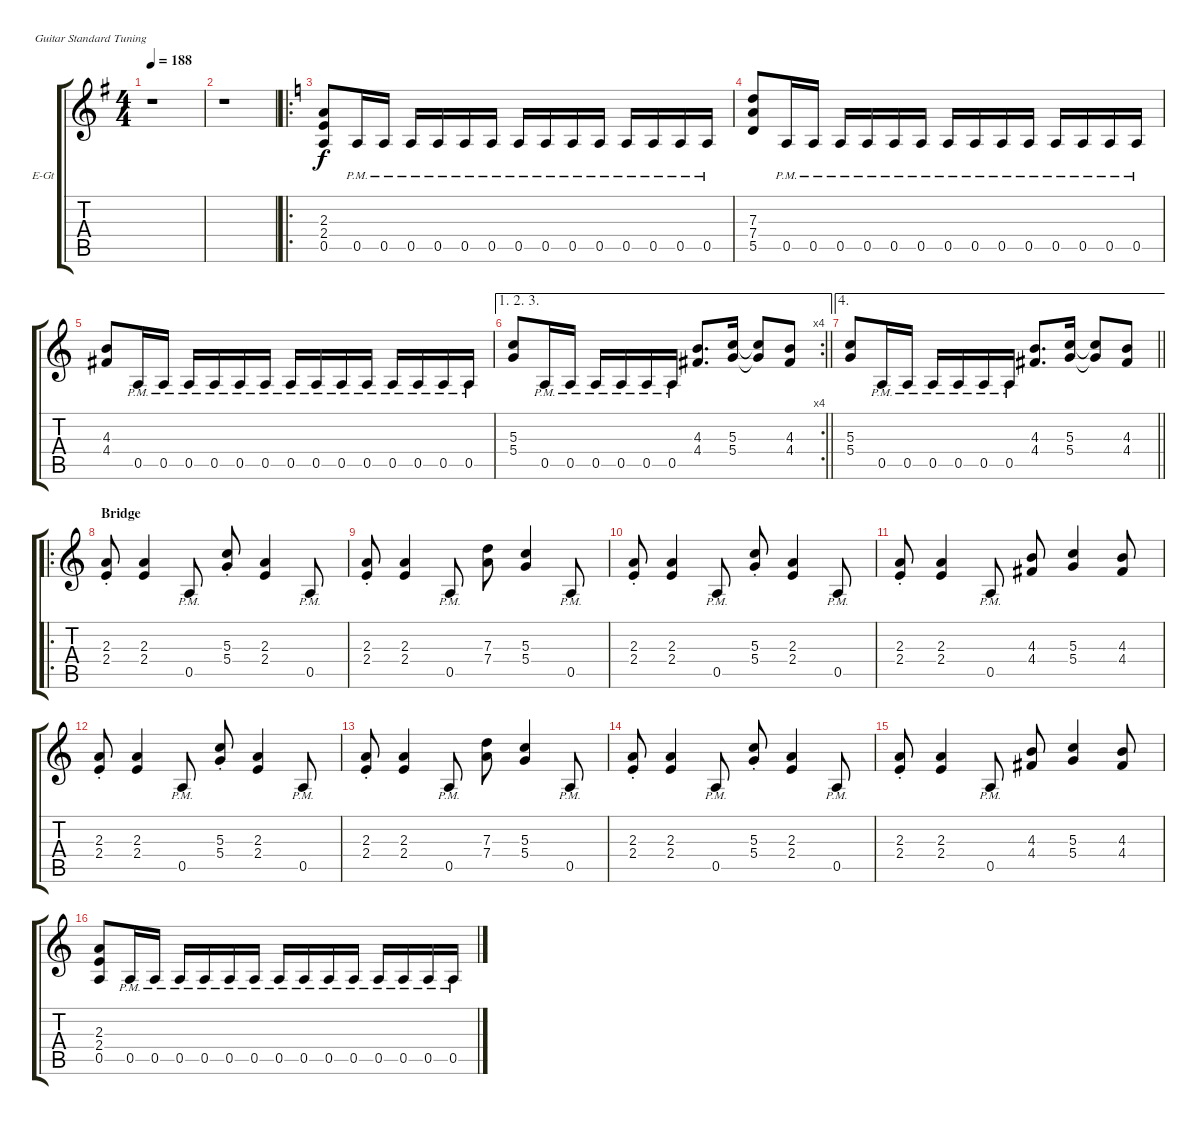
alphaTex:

\bracketExtendMode groupsimilarinstruments
\firstSystemTrackNameOrientation horizontal
\otherSystemsTrackNameOrientation horizontal
\track ("James Hetfield" "E-Gt") {instrument distortionguitar}
\staff {score tabs}
\tuning (E4 B3 G3 D3 A2 E2)
\ts (4 4)
\tempo 188
\clef g2
\ks g
r.1{dy f} |
r.1 |
\ro
\ks c
(2.3 2.4 0.5).8 0.5{pm}.16 0.5{pm}.16 0.5{pm}.16 0.5{pm}.16 0.5{pm}.16 0.5{pm}.16 0.5{pm}.16 0.5{pm}.16 0.5{pm}.16 0.5{pm}.16 0.5{pm}.16 0.5{pm}.16 0.5{pm}.16 0.5{pm}.16 |
(7.3 7.4 5.5).8 0.5{pm}.16 0.5{pm}.16 0.5{pm}.16 0.5{pm}.16 0.5{pm}.16 0.5{pm}.16 0.5{pm}.16 0.5{pm}.16 0.5{pm}.16 0.5{pm}.16 0.5{pm}.16 0.5{pm}.16 0.5{pm}.16 0.5{pm}.16 |
(4.3 4.4).8 0.5{pm}.16 0.5{pm}.16 0.5{pm}.16 0.5{pm}.16 0.5{pm}.16 0.5{pm}.16 0.5{pm}.16 0.5{pm}.16 0.5{pm}.16 0.5{pm}.16 0.5{pm}.16 0.5{pm}.16 0.5{pm}.16 0.5{pm}.16 |
\ae (1 2 3)
\rc 4
\barLineRight lightlight
(5.3 5.4).8 0.5{pm}.16 0.5{pm}.16 0.5{pm}.16 0.5{pm}.16 0.5{pm}.16 0.5{pm}.16 (4.3 4.4).8{d} (5.3 5.4).16 (5.3{t} 5.4{t}).8 (4.3 4.4).8 |
\ae 4
\barLineRight lightlight
(5.3 5.4).8 0.5{pm}.16 0.5{pm}.16 0.5{pm}.16 0.5{pm}.16 0.5{pm}.16 0.5{pm}.16 (4.3 4.4).8{d} (5.3 5.4).16 (5.3{t} 5.4{t}).8 (4.3 4.4).8 |
\ro
\section ("" "Bridge")
(2.3{st} 2.4{st}).8 (2.3 2.4).4 0.5{pm}.8 (5.3{st} 5.4{st}).8 (2.3 2.4).4 0.5{pm}.8 |
(2.3{st} 2.4{st}).8 (2.3 2.4).4 0.5{pm}.8 (7.3 7.4).8 (5.3 5.4).4 0.5{pm}.8 |
(2.3{st} 2.4{st}).8 (2.3 2.4).4 0.5{pm}.8 (5.3{st} 5.4{st}).8 (2.3 2.4).4 0.5{pm}.8 |
(2.3{st} 2.4{st}).8 (2.3 2.4).4 0.5{pm}.8 (4.3 4.4).8 (5.3 5.4).4 (4.3 4.4).8 |
(2.3{st} 2.4{st}).8 (2.3 2.4).4 0.5{pm}.8 (5.3{st} 5.4{st}).8 (2.3 2.4).4 0.5{pm}.8 |
(2.3{st} 2.4{st}).8 (2.3 2.4).4 0.5{pm}.8 (7.3 7.4).8 (5.3 5.4).4 0.5{pm}.8 |
(2.3{st} 2.4{st}).8 (2.3 2.4).4 0.5{pm}.8 (5.3{st} 5.4{st}).8 (2.3 2.4).4 0.5{pm}.8 |
(2.3{st} 2.4{st}).8 (2.3 2.4).4 0.5{pm}.8 (4.3 4.4).8 (5.3 5.4).4 (4.3 4.4).8 |
(2.3 2.4 0.5).8 0.5{pm}.16 0.5{pm}.16 0.5{pm}.16 0.5{pm}.16 0.5{pm}.16 0.5{pm}.16 0.5{pm}.16 0.5{pm}.16 0.5{pm}.16 0.5{pm}.16 0.5{pm}.16 0.5{pm}.16 0.5{pm}.16 0.5{pm}.16
